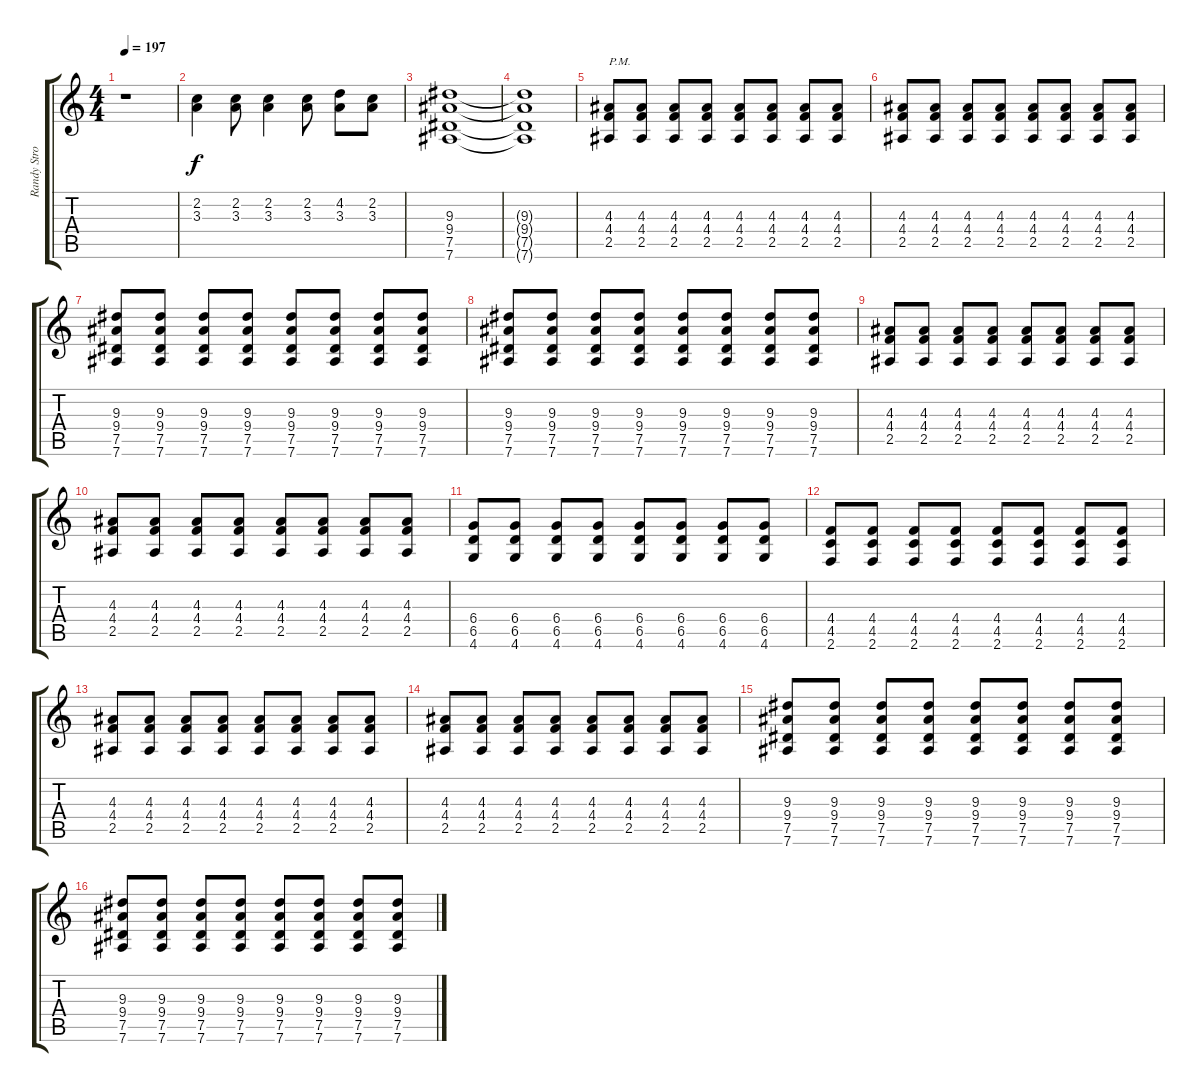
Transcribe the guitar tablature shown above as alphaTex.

\track ("Randy Strohmeyer" "Randy Stro") {instrument distortionguitar}
\staff {score tabs}
\tuning (Eb4 Bb3 Gb3 Db3 Ab2 Eb2) {hide}
\ts (4 4)
\tempo 197
\clef g2
\ks c
r.1{dy f} |
(2.2 3.3).4 (2.2 3.3).8 (2.2 3.3).4 (2.2 3.3).8 (4.2 3.3).8 (2.2 3.3).8 |
(9.3 9.4 7.5 7.6).1 |
(9.3{t} 9.4{t} 7.5{t} 7.6{t}).1 |
(4.3 4.4 2.5).8{txt "P.M."} (4.3 4.4 2.5).8 (4.3 4.4 2.5).8 (4.3 4.4 2.5).8 (4.3 4.4 2.5).8 (4.3 4.4 2.5).8 (4.3 4.4 2.5).8 (4.3 4.4 2.5).8 |
(4.3 4.4 2.5).8 (4.3 4.4 2.5).8 (4.3 4.4 2.5).8 (4.3 4.4 2.5).8 (4.3 4.4 2.5).8 (4.3 4.4 2.5).8 (4.3 4.4 2.5).8 (4.3 4.4 2.5).8 |
(9.3 9.4 7.5 7.6).8 (9.3 9.4 7.5 7.6).8 (9.3 9.4 7.5 7.6).8 (9.3 9.4 7.5 7.6).8 (9.3 9.4 7.5 7.6).8 (9.3 9.4 7.5 7.6).8 (9.3 9.4 7.5 7.6).8 (9.3 9.4 7.5 7.6).8 |
(9.3 9.4 7.5 7.6).8 (9.3 9.4 7.5 7.6).8 (9.3 9.4 7.5 7.6).8 (9.3 9.4 7.5 7.6).8 (9.3 9.4 7.5 7.6).8 (9.3 9.4 7.5 7.6).8 (9.3 9.4 7.5 7.6).8 (9.3 9.4 7.5 7.6).8 |
(4.3 4.4 2.5).8 (4.3 4.4 2.5).8 (4.3 4.4 2.5).8 (4.3 4.4 2.5).8 (4.3 4.4 2.5).8 (4.3 4.4 2.5).8 (4.3 4.4 2.5).8 (4.3 4.4 2.5).8 |
(4.3 4.4 2.5).8 (4.3 4.4 2.5).8 (4.3 4.4 2.5).8 (4.3 4.4 2.5).8 (4.3 4.4 2.5).8 (4.3 4.4 2.5).8 (4.3 4.4 2.5).8 (4.3 4.4 2.5).8 |
(6.4 6.5 4.6).8 (6.4 6.5 4.6).8 (6.4 6.5 4.6).8 (6.4 6.5 4.6).8 (6.4 6.5 4.6).8 (6.4 6.5 4.6).8 (6.4 6.5 4.6).8 (6.4 6.5 4.6).8 |
(4.4 4.5 2.6).8 (4.4 4.5 2.6).8 (4.4 4.5 2.6).8 (4.4 4.5 2.6).8 (4.4 4.5 2.6).8 (4.4 4.5 2.6).8 (4.4 4.5 2.6).8 (4.4 4.5 2.6).8 |
(4.3 4.4 2.5).8 (4.3 4.4 2.5).8 (4.3 4.4 2.5).8 (4.3 4.4 2.5).8 (4.3 4.4 2.5).8 (4.3 4.4 2.5).8 (4.3 4.4 2.5).8 (4.3 4.4 2.5).8 |
(4.3 4.4 2.5).8 (4.3 4.4 2.5).8 (4.3 4.4 2.5).8 (4.3 4.4 2.5).8 (4.3 4.4 2.5).8 (4.3 4.4 2.5).8 (4.3 4.4 2.5).8 (4.3 4.4 2.5).8 |
(9.3 9.4 7.5 7.6).8 (9.3 9.4 7.5 7.6).8 (9.3 9.4 7.5 7.6).8 (9.3 9.4 7.5 7.6).8 (9.3 9.4 7.5 7.6).8 (9.3 9.4 7.5 7.6).8 (9.3 9.4 7.5 7.6).8 (9.3 9.4 7.5 7.6).8 |
(9.3 9.4 7.5 7.6).8 (9.3 9.4 7.5 7.6).8 (9.3 9.4 7.5 7.6).8 (9.3 9.4 7.5 7.6).8 (9.3 9.4 7.5 7.6).8 (9.3 9.4 7.5 7.6).8 (9.3 9.4 7.5 7.6).8 (9.3 9.4 7.5 7.6).8
